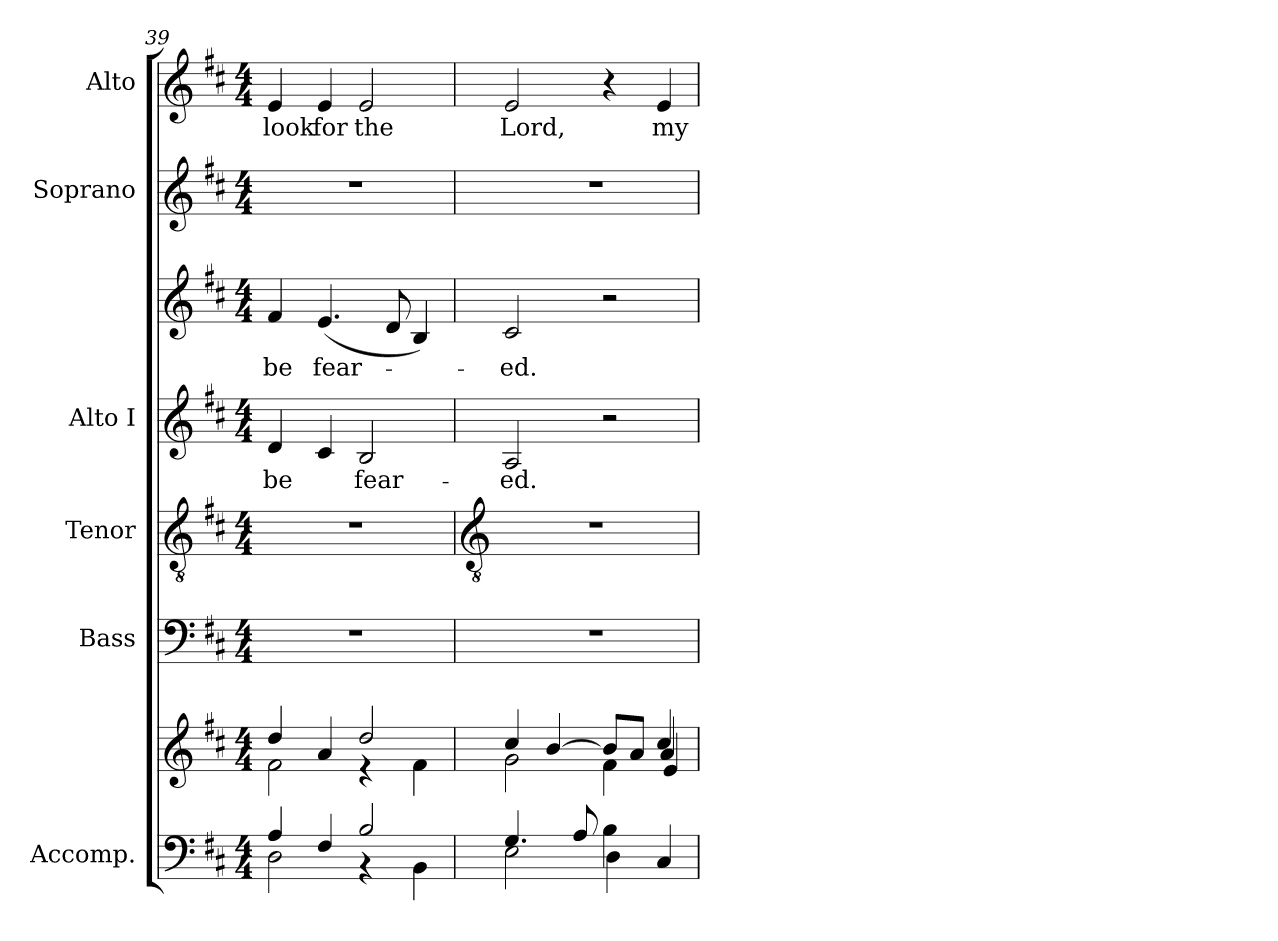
**kern	**kern	**kern	**kern	**kern	**text	**kern	**text	**kern	**kern	**text
*part6	*part6	*part5	*part4	*part3	*part3	*part3	*part3	*part2	*part1	*part1
*staff8	*staff7	*staff6	*staff5	*staff4	*staff4	*staff3	*staff3	*staff2	*staff1	*staff1
*I"Accomp.	*	*I"Bass	*I"Tenor	*I"Alto I	*	*	*	*I"Soprano	*I"Alto	*
*	*	*I'B	*I'T	*I'A	*	*	*	*I'S	*I'A	*
*clefF4	*clefG2	*clefF4	*clefGv2	*clefG2	*	*clefG2	*	*clefG2	*clefG2	*
*k[f#c#]	*k[f#c#]	*k[f#c#]	*k[f#c#]	*k[f#c#]	*	*k[f#c#]	*	*k[f#c#]	*k[f#c#]	*
*D:	*D:	*D:	*D:	*D:	*	*D:	*	*D:	*D:	*
*M4/4	*M4/4	*M4/4	*M4/4	*M4/4	*	*M4/4	*	*M4/4	*M4/4	*
=39	=39	=39	=39	=39	=39	=39	=39	=39	=39	=39
*^	*^	*	*	*	*	*	*	*	*	*
!	!	!	!	!	!	!	!LO:LY:b	!	!LO:LY:b	!	!	!LO:LY:b
4A/	2D\	4dd/	2f#\	1r	1r	4d	be	4f#	be	1r	4e	look
!	!	!	!	!	!	!	!	!	!LO:LY:b	!	!	!LO:LY:b
4F#/	.	4a/	.	.	.	4c#	.	(<4.e	fear-	.	4e	for
!	!	!	!	!	!	!	!LO:LY:b	!	!	!	!	!LO:LY:b
2B/	4r	2dd/	4r	.	.	2B	fear-	.	.	.	2e	the
.	.	.	.	.	.	.	.	8d	.	.	.	.
.	4BB\	.	4f#\	.	.	.	.	4B)	.	.	.	.
*	*	*v	*v	*	*	*	*	*	*	*	*	*
!!LO:LB:g=z
=40	=40	=40	=40	=40	=40	=40	=40	=40	=40	=40	=40
*	*	*	*	*clefGv2	*	*	*	*	*	*	*
*	*	*^	*	*	*	*	*	*	*	*	*
*	*	*	*^	*	*	*	*	*	*	*	*	*
!	!	!	!	!	!	!	!	!LO:LY:b	!	!LO:LY:b	!	!	!LO:LY:b
4.G/	2E\	4cc#/	2g\	2.ryy	1r	1r	2A	ed.	2c#	-ed.	1r	2e	Lord,
.	.	[4b/	.	.	.	.	.	.	.	.	.	.	.
8A/	.	.	.	.	.	.	.	.	.	.	.	.	.
4B\	4D\	8b/L]	4f#\	.	.	.	2r	.	2r	.	.	4r	.
.	.	8a/J	.	.	.	.	.	.	.	.	.	.	.
!	!	!	!	!	!	!	!	!	!	!	!	!	!LO:LY:b
4ryy	4C#/	4cc#/	4a/	4e/	.	.	.	.	.	.	.	4e	my
*v	*v	*	*	*	*	*	*	*	*	*	*	*	*
*	*v	*v	*v	*	*	*	*	*	*	*	*	*
=	=	=	=	=	=	=	=	=	=	=
*-	*-	*-	*-	*-	*-	*-	*-	*-	*-	*-
